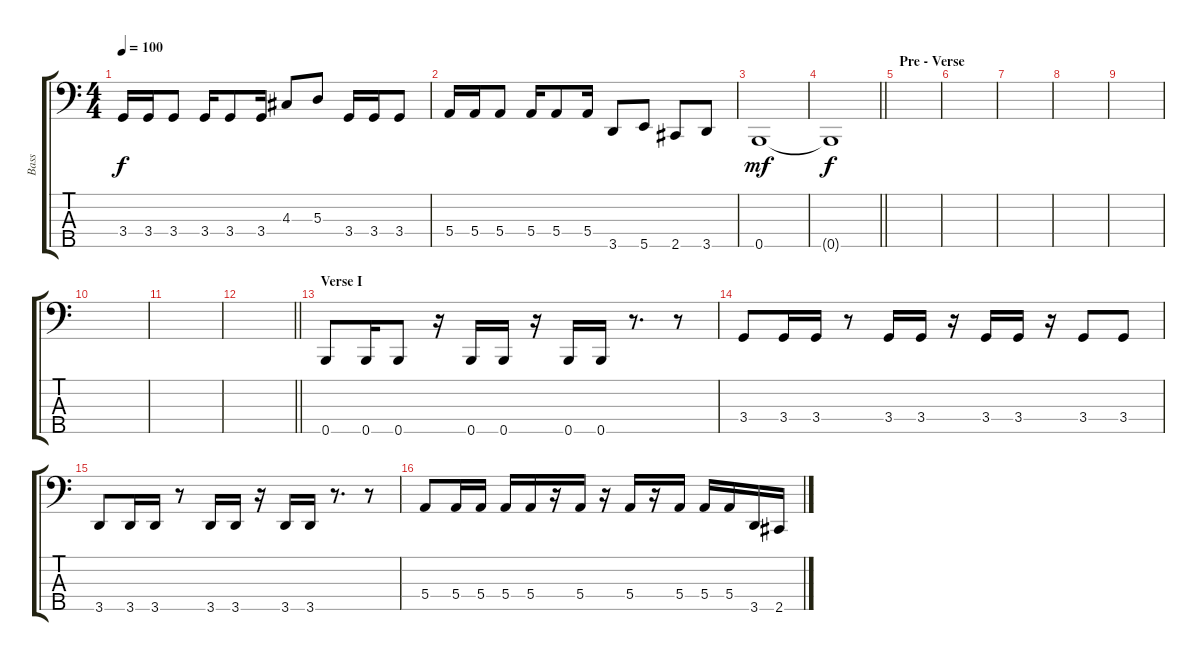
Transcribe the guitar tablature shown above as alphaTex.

\track ("Bass" "Bass") {instrument electricbasspick}
\staff {score tabs}
\tuning (G2 D2 A1 E1 B0) {hide}
\ts (4 4)
\tempo 100
\clef f4
\ks c
3.4.16{dy f} 3.4.16 3.4.8 3.4.16 3.4.8 3.4.16 4.3.8 5.3.8 3.4.16 3.4.16 3.4.8 |
5.4.16 5.4.16 5.4.8 5.4.16 5.4.8 5.4.16 3.5.8 5.5.8 2.5.8 3.5.8 |
0.5.1{dy mf} |
\barLineRight lightlight
0.5{t}.1{dy f} |
\section ("" "Pre - Verse")
|
|
|
|
|
|
|
\barLineRight lightlight
|
\section ("" "Verse I")
0.5.8 0.5.16 0.5.8 r.16 0.5.16 0.5.16 r.16 0.5.16 0.5.16 r.8{d} r.8 |
3.4.8 3.4.16 3.4.16 r.8 3.4.16 3.4.16 r.16 3.4.16 3.4.16 r.16 3.4.8 3.4.8 |
3.5.8 3.5.16 3.5.16 r.8 3.5.16 3.5.16 r.16 3.5.16 3.5.16 r.8{d} r.8 |
5.4.8 5.4.16 5.4.16 5.4.16 5.4.16 r.16 5.4.16 r.16 5.4.16 r.16 5.4.16 5.4.16 5.4.16 3.5.16 2.5.16
